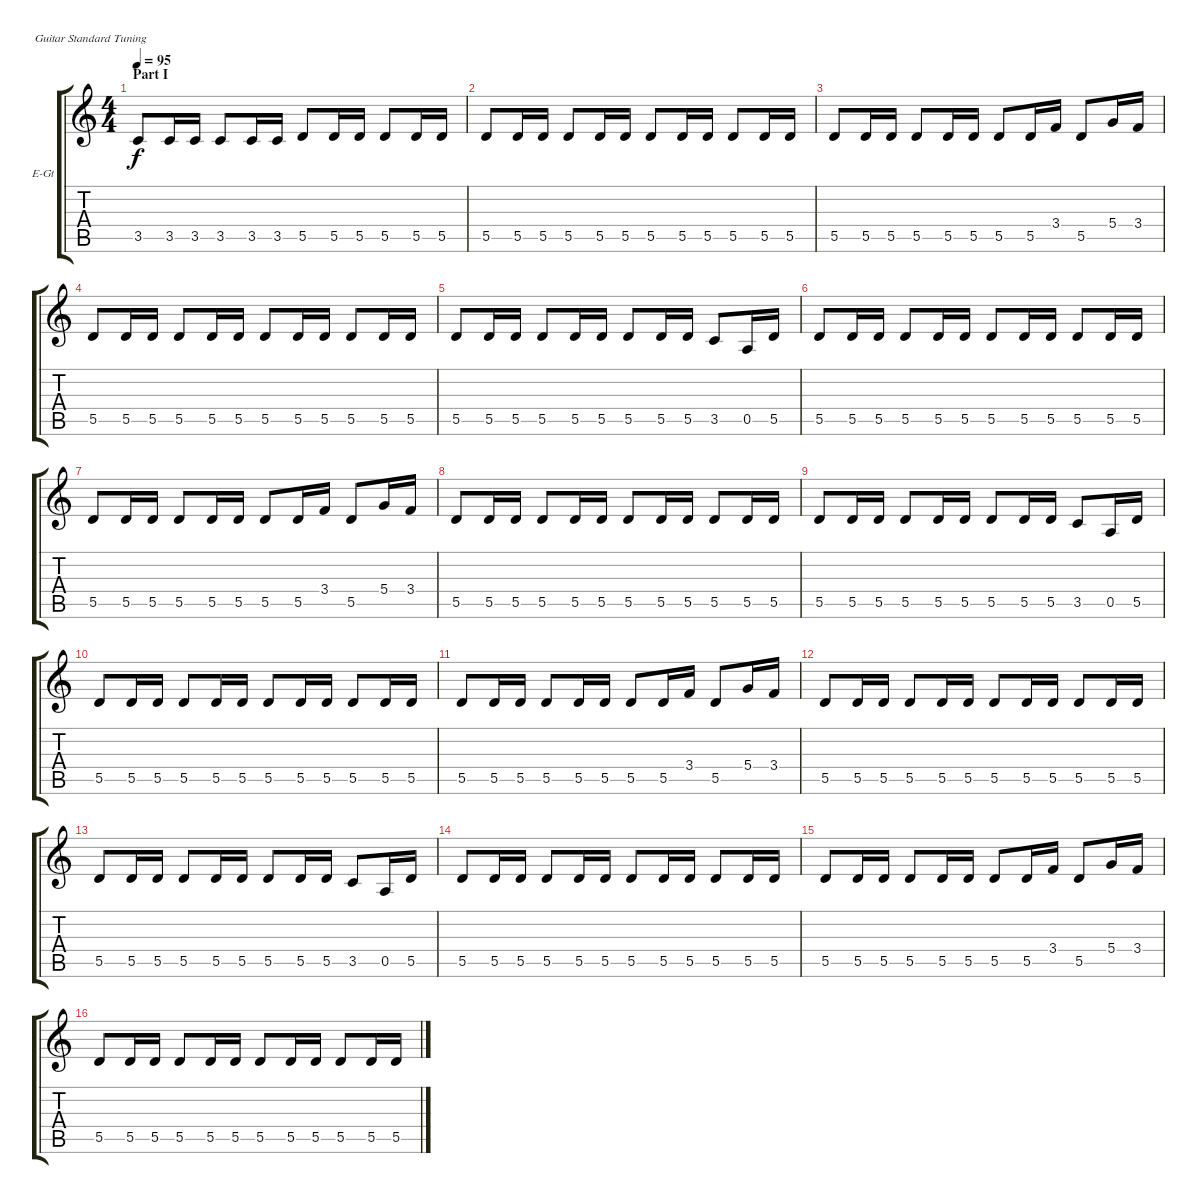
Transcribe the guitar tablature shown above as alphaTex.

\bracketExtendMode groupsimilarinstruments
\firstSystemTrackNameOrientation horizontal
\otherSystemsTrackNameOrientation horizontal
\track ("Guit I" "E-Gt") {instrument electricguitarclean}
\staff {score tabs}
\tuning (E4 B3 G3 D3 A2 E2)
\ts (4 4)
\section ("" "Part I")
\tempo 95
\clef g2
\ks c
3.5.8{dy f instrument electricguitarclean} 3.5.16 3.5.16 3.5.8 3.5.16 3.5.16 5.5.8 5.5.16 5.5.16 5.5.8 5.5.16 5.5.16 |
5.5.8 5.5.16 5.5.16 5.5.8 5.5.16 5.5.16 5.5.8 5.5.16 5.5.16 5.5.8 5.5.16 5.5.16 |
5.5.8 5.5.16 5.5.16 5.5.8 5.5.16 5.5.16 5.5.8 5.5.16 3.4.16 5.5.8 5.4.16 3.4.16 |
5.5.8 5.5.16 5.5.16 5.5.8 5.5.16 5.5.16 5.5.8 5.5.16 5.5.16 5.5.8 5.5.16 5.5.16 |
5.5.8 5.5.16 5.5.16 5.5.8 5.5.16 5.5.16 5.5.8 5.5.16 5.5.16 3.5.8 0.5.16 5.5.16 |
5.5.8 5.5.16 5.5.16 5.5.8 5.5.16 5.5.16 5.5.8 5.5.16 5.5.16 5.5.8 5.5.16 5.5.16 |
5.5.8 5.5.16 5.5.16 5.5.8 5.5.16 5.5.16 5.5.8 5.5.16 3.4.16 5.5.8 5.4.16 3.4.16 |
5.5.8 5.5.16 5.5.16 5.5.8 5.5.16 5.5.16 5.5.8 5.5.16 5.5.16 5.5.8 5.5.16 5.5.16 |
5.5.8 5.5.16 5.5.16 5.5.8 5.5.16 5.5.16 5.5.8 5.5.16 5.5.16 3.5.8 0.5.16 5.5.16 |
5.5.8 5.5.16 5.5.16 5.5.8 5.5.16 5.5.16 5.5.8 5.5.16 5.5.16 5.5.8 5.5.16 5.5.16 |
5.5.8 5.5.16 5.5.16 5.5.8 5.5.16 5.5.16 5.5.8 5.5.16 3.4.16 5.5.8 5.4.16 3.4.16 |
5.5.8 5.5.16 5.5.16 5.5.8 5.5.16 5.5.16 5.5.8 5.5.16 5.5.16 5.5.8 5.5.16 5.5.16 |
5.5.8 5.5.16 5.5.16 5.5.8 5.5.16 5.5.16 5.5.8 5.5.16 5.5.16 3.5.8 0.5.16 5.5.16 |
5.5.8 5.5.16 5.5.16 5.5.8 5.5.16 5.5.16 5.5.8 5.5.16 5.5.16 5.5.8 5.5.16 5.5.16 |
5.5.8 5.5.16 5.5.16 5.5.8 5.5.16 5.5.16 5.5.8 5.5.16 3.4.16 5.5.8 5.4.16 3.4.16 |
5.5.8 5.5.16 5.5.16 5.5.8 5.5.16 5.5.16 5.5.8 5.5.16 5.5.16 5.5.8 5.5.16 5.5.16
